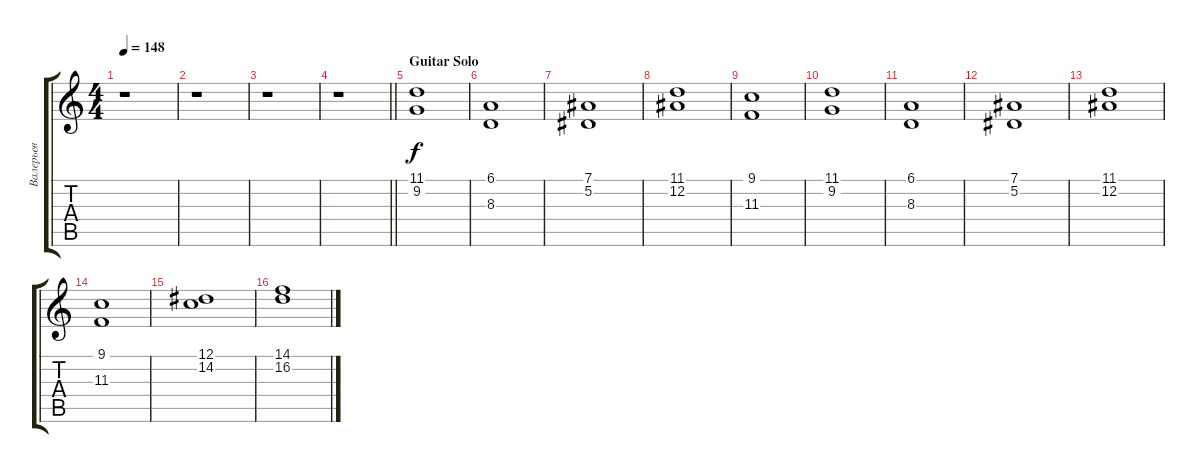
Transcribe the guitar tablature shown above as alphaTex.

\track ("Валерьев" "Валерьев") {instrument stringensemble2}
\staff {score tabs}
\tuning (Eb4 Bb3 Gb3 Db3 Ab2 Eb2) {hide}
\ts (4 4)
\tempo 148
\clef g2
\ks c
r.1{dy f} |
r.1 |
r.1 |
\barLineRight lightlight
r.1 |
\section ("" "Guitar Solo")
(11.1 9.2).1 |
(6.1 8.3).1 |
(7.1 5.2).1 |
(11.1 12.2).1 |
(9.1 11.3).1 |
(11.1 9.2).1 |
(6.1 8.3).1 |
(7.1 5.2).1 |
(11.1 12.2).1 |
(9.1 11.3).1 |
(12.1 14.2).1 |
(14.1 16.2).1
